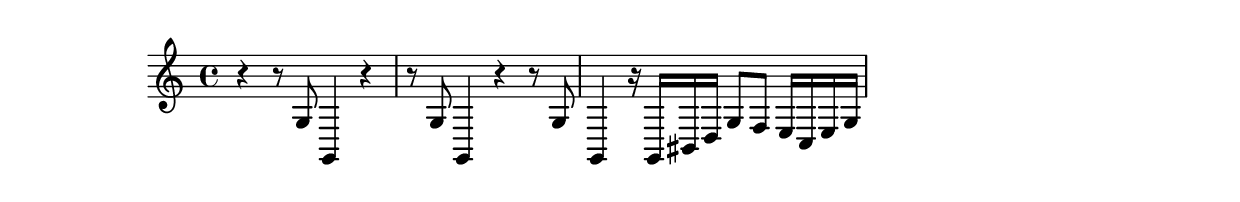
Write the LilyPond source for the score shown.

\version "2.18.2"
\book {
  \header {
  }

  \bookpart {
    <<
    \new Staff = Staff \with { }
    \context Staff = Staff {
      \relative c {
        << \new Voice = "voice1" {
        %{BWV 52/5%}
        r4 r8 g' g,4
        r r8 g' g,4
        r r8 g' g,4
        r16 g bis d g8 f e16 c e g
      } >>
      }
    }
    >>
  }
}
